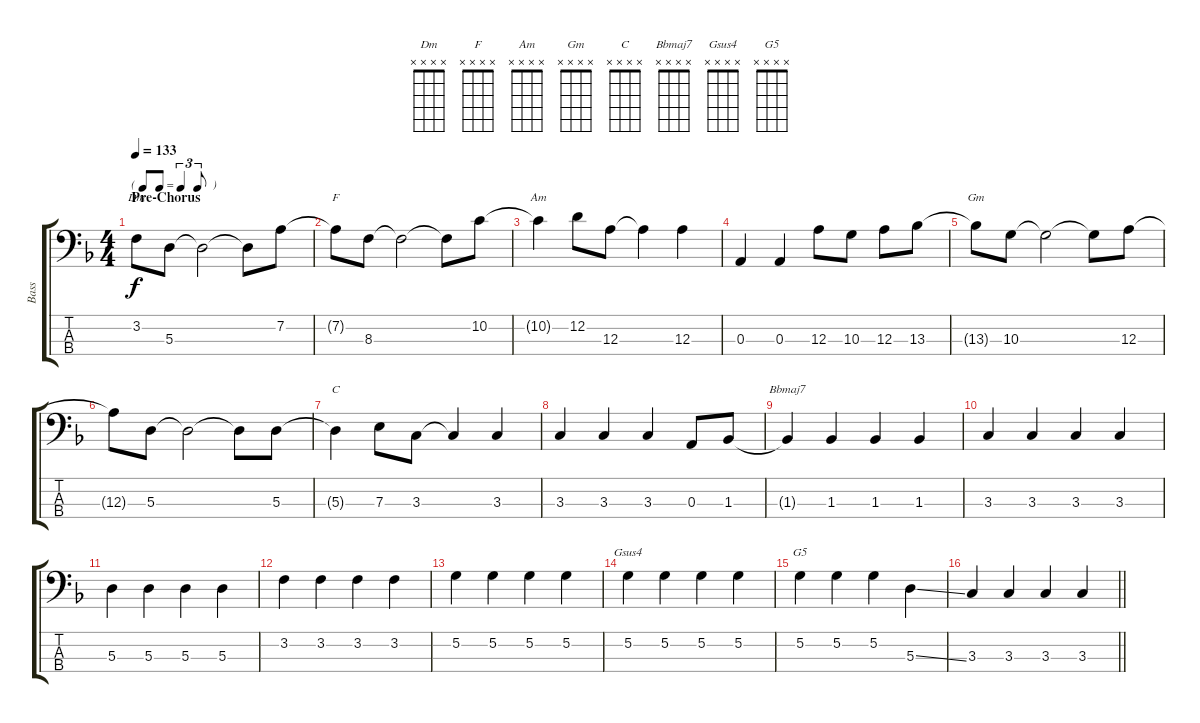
\track ("Bass" "Bass") {instrument electricbassfinger}
\staff {score tabs}
\tuning (G2 D2 A1 E1) {hide}
\chord ("Dm" x x x x)
\chord ("F" x x x x)
\chord ("Am" x x x x)
\chord ("Gm" x x x x)
\chord ("C" x x x x)
\chord ("Bbmaj7" x x x x)
\chord ("Gsus4" x x x x)
\chord ("G5" x x x x)
\ts (4 4)
\tf triplet8th
\section ("" "Pre-Chorus")
\tempo 133
\clef f4
\ks dminor
3.2{t}.8{ch "Dm" dy f} 5.3.8 5.3{t}.2 5.3{t}.8 7.2.8 |
7.2{t}.8{ch "F"} 8.3.8 8.3{t}.2 8.3{t}.8 10.2.8 |
10.2{t}.4{ch "Am"} 12.2.8 12.3.8 12.3{t}.4 12.3.4 |
0.3.4 0.3.4 12.3.8 10.3.8 12.3.8 13.3.8 |
13.3{t}.8{ch "Gm"} 10.3.8 10.3{t}.2 10.3{t}.8 12.3.8 |
12.3{t}.8 5.3.8 5.3{t}.2 5.3{t}.8 5.3.8 |
5.3{t}.4{ch "C"} 7.3.8 3.3.8 3.3{t}.4 3.3.4 |
3.3.4 3.3.4 3.3.4 0.3.8 1.3.8 |
1.3{t}.4{ch "Bbmaj7"} 1.3.4 1.3.4 1.3.4 |
3.3.4 3.3.4 3.3.4 3.3.4 |
5.3.4 5.3.4 5.3.4 5.3.4 |
3.2.4 3.2.4 3.2.4 3.2.4 |
5.2.4 5.2.4 5.2.4 5.2.4 |
5.2.4{ch "Gsus4"} 5.2.4 5.2.4 5.2.4 |
5.2.4{ch "G5"} 5.2.4 5.2.4 5.3{ss}.4 |
\barLineRight lightlight
3.3.4 3.3.4 3.3.4 3.3.4
